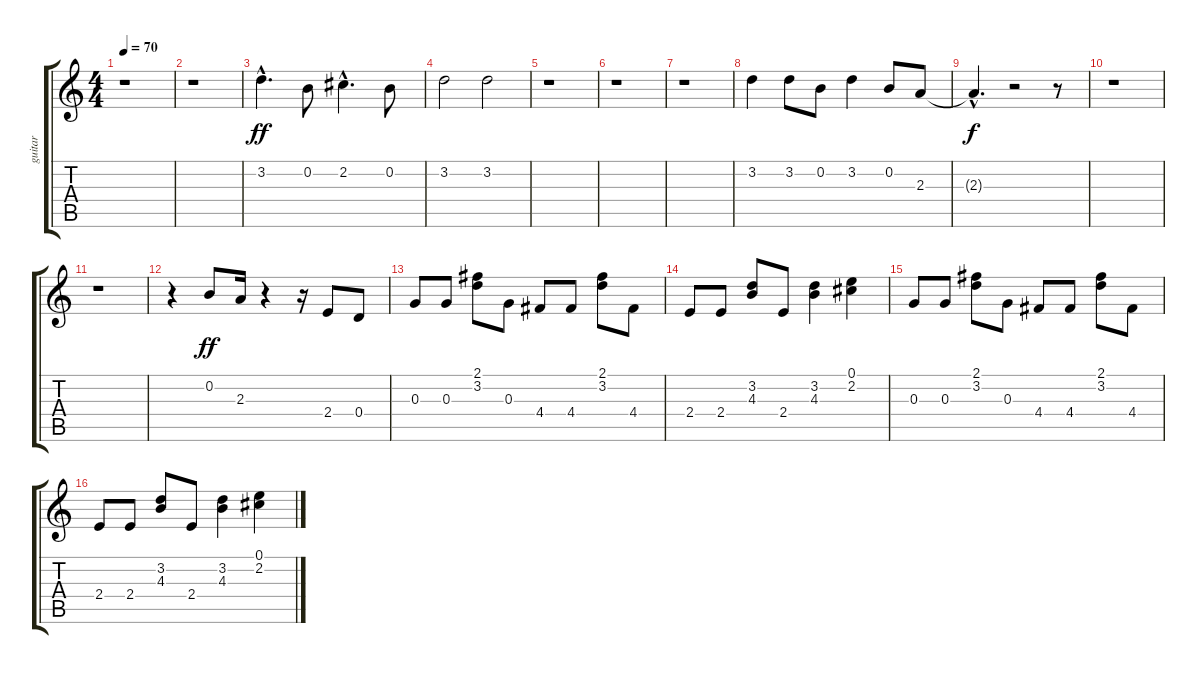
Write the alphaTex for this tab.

\track ("guitar" "guitar") {instrument electricguitarjazz}
\staff {score tabs}
\tuning (E4 B3 G3 D3 A2 E2) {hide}
\ts (4 4)
\tempo 70
\clef g2
\ks c
r.1{dy ff instrument electricguitarjazz} |
r.1 |
3.2{hac}.4{d} 0.2.8 2.2{hac}.4{d} 0.2.8 |
3.2.2 3.2.2 |
r.1 |
r.1 |
r.1 |
3.2.4 3.2.8 0.2.8 3.2.4 0.2.8 2.3.8 |
2.3{hac t}.4{d dy f} r.2 r.8 |
r.1 |
r.1 |
r.4 0.2.8{dy ff} 2.3.16 r.4 r.16 2.4.8 0.4.8 |
0.3.8 0.3.8 (2.1 3.2).8 0.3.8 4.4.8 4.4.8 (2.1 3.2).8 4.4.8 |
2.4.8 2.4.8 (3.2 4.3).8 2.4.8 (3.2 4.3).4 (0.1 2.2).4 |
0.3.8 0.3.8 (2.1 3.2).8 0.3.8 4.4.8 4.4.8 (2.1 3.2).8 4.4.8 |
2.4.8 2.4.8 (3.2 4.3).8 2.4.8 (3.2 4.3).4 (0.1 2.2).4
